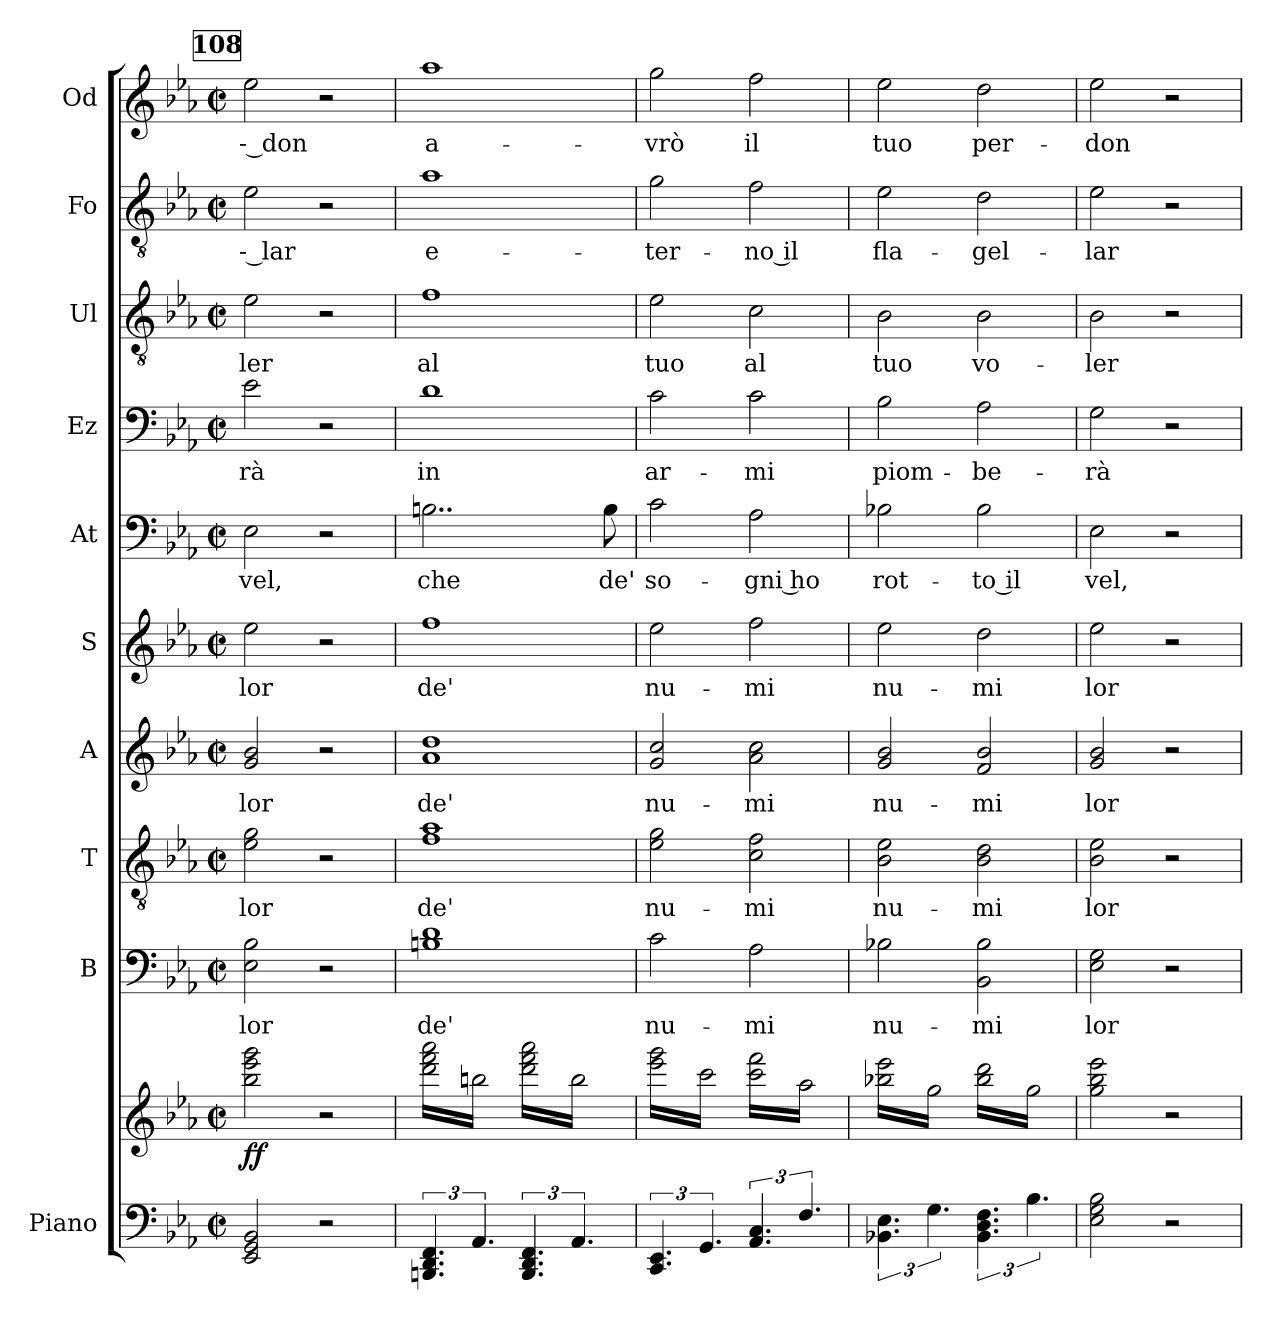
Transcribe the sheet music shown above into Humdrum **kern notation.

**kern	**kern	**dynam	**kern	**text	**kern	**text	**kern	**text	**kern	**text	**kern	**text	**kern	**text	**kern	**text	**kern	**text	**kern	**text
*part10	*part10	*part10	*part9	*part9	*part8	*part8	*part7	*part7	*part6	*part6	*part5	*part5	*part4	*part4	*part3	*part3	*part2	*part2	*part1	*part1
*staff11	*staff10	*staff10/11	*staff9	*staff9	*staff8	*staff8	*staff7	*staff7	*staff6	*staff6	*staff5	*staff5	*staff4	*staff4	*staff3	*staff3	*staff2	*staff2	*staff1	*staff1
*I"Piano	*	*	*I"B	*	*I"T	*	*I"A	*	*I"S	*	*I"At	*	*I"Ez	*	*I"Ul	*	*I"Fo	*	*I"Od	*
*I'Pno	*	*	*I'B	*	*I'T	*	*I'A	*	*I'S	*	*I'At	*	*I'Ez	*	*I'Ul	*	*I'Fo	*	*I'Od	*
*clefF4	*clefG2	*	*clefF4	*	*clefGv2	*	*clefG2	*	*clefG2	*	*clefF4	*	*clefF4	*	*clefGv2	*	*clefGv2	*	*clefG2	*
*k[b-e-a-]	*k[b-e-a-]	*	*k[b-e-a-]	*	*k[b-e-a-]	*	*k[b-e-a-]	*	*k[b-e-a-]	*	*k[b-e-a-]	*	*k[b-e-a-]	*	*k[b-e-a-]	*	*k[b-e-a-]	*	*k[b-e-a-]	*
*M2/2	*M2/2	*	*M2/2	*	*M2/2	*	*M2/2	*	*M2/2	*	*M2/2	*	*M2/2	*	*M2/2	*	*M2/2	*	*M2/2	*
*met(c|)	*met(c|)	*	*met(c|)	*	*met(c|)	*	*met(c|)	*	*met(c|)	*	*met(c|)	*	*met(c|)	*	*met(c|)	*	*met(c|)	*	*met(c|)	*
!!LO:REH:place=s1:a:B:fs=14:t=108
=210	=210	=210	=210	=210	=210	=210	=210	=210	=210	=210	=210	=210	=210	=210	=210	=210	=210	=210	=210	=210
!	!	!LO:DY:b	!	!LO:LY:b	!	!LO:LY:b	!	!LO:LY:b	!	!LO:LY:b	!	!LO:LY:b	!	!LO:LY:b	!	!LO:LY:b	!	!LO:LY:b	!	!LO:LY:b
2EE-/ 2GG/ 2BB-/	2bb-\ 2eee-\ 2ggg\	ff	2E-\ 2B-!\	lor	2e-!\ 2g\	lor	2g/ 2b-!/	lor	2ee-\	lor	2E-\	vel,	2e-\	- rà	2e-\	- ler	2e-\	-- lar	2ee-\	-- don
2r	2r	.	2r	.	2r	.	2r	.	2r	.	2r	.	2r	.	2r	.	2r	.	2r	.
=211	=211	=211	=211	=211	=211	=211	=211	=211	=211	=211	=211	=211	=211	=211	=211	=211	=211	=211	=211	=211
!	!	!	!	!LO:LY:b	!	!LO:LY:b	!	!LO:LY:b	!	!LO:LY:b	!	!LO:LY:b	!	!LO:LY:b	!	!LO:LY:b	!	!LO:LY:b	!	!LO:LY:b
*	*tremolo	*	*	*	*	*	*	*	*	*	*	*	*	*	*	*	*	*	*	*
6.BBBn/ 6.DD/ 6.FF/	16ddd\ 16fff\ 16aaa-\LL	.	1Bn 1d!	de'	1f! 1a-	de'	1a- 1dd!	de'	1ff	de'	2..Bn\	che	1d	in	1f	al	1a-	e-	1aa-	a-
.	16bbn\	.	.	.	.	.	.	.	.	.	.	.	.	.	.	.	.	.	.	.
.	16ddd\ 16fff\ 16aaa-\	.	.	.	.	.	.	.	.	.	.	.	.	.	.	.	.	.	.	.
.	16bbn\	.	.	.	.	.	.	.	.	.	.	.	.	.	.	.	.	.	.	.
6.AA-/	16ddd\ 16fff\ 16aaa-\	.	.	.	.	.	.	.	.	.	.	.	.	.	.	.	.	.	.	.
.	16bbn\	.	.	.	.	.	.	.	.	.	.	.	.	.	.	.	.	.	.	.
.	16ddd\ 16fff\ 16aaa-\	.	.	.	.	.	.	.	.	.	.	.	.	.	.	.	.	.	.	.
.	16bbn\JJ	.	.	.	.	.	.	.	.	.	.	.	.	.	.	.	.	.	.	.
6.BBB/ 6.DD/ 6.FF/	16ddd\ 16fff\ 16aaa-\LL	.	.	.	.	.	.	.	.	.	.	.	.	.	.	.	.	.	.	.
.	16bb\	.	.	.	.	.	.	.	.	.	.	.	.	.	.	.	.	.	.	.
.	16ddd\ 16fff\ 16aaa-\	.	.	.	.	.	.	.	.	.	.	.	.	.	.	.	.	.	.	.
.	16bb\	.	.	.	.	.	.	.	.	.	.	.	.	.	.	.	.	.	.	.
6.AA-/	16ddd\ 16fff\ 16aaa-\	.	.	.	.	.	.	.	.	.	.	.	.	.	.	.	.	.	.	.
.	16bb\	.	.	.	.	.	.	.	.	.	.	.	.	.	.	.	.	.	.	.
!	!	!	!	!	!	!	!	!	!	!	!	!LO:LY:b	!	!	!	!	!	!	!	!
.	16ddd\ 16fff\ 16aaa-\	.	.	.	.	.	.	.	.	.	8B\	de'	.	.	.	.	.	.	.	.
.	16bb\JJ	.	.	.	.	.	.	.	.	.	.	.	.	.	.	.	.	.	.	.
=212	=212	=212	=212	=212	=212	=212	=212	=212	=212	=212	=212	=212	=212	=212	=212	=212	=212	=212	=212	=212
!	!	!	!	!LO:LY:b	!	!LO:LY:b	!	!LO:LY:b	!	!LO:LY:b	!	!LO:LY:b	!	!LO:LY:b	!	!LO:LY:b	!	!LO:LY:b	!	!LO:LY:b
6.CC/ 6.EE-/	16eee-\ 16ggg\LL	.	2c\	nu-	2e-!\ 2g\	nu-	2g/ 2cc!/	nu-	2ee-\	nu-	2c\	so-	2c\	ar-	2e-\	tuo	2g\	-ter-	2gg\	-vrò
.	16ccc\	.	.	.	.	.	.	.	.	.	.	.	.	.	.	.	.	.	.	.
.	16eee-\ 16ggg\	.	.	.	.	.	.	.	.	.	.	.	.	.	.	.	.	.	.	.
.	16ccc\	.	.	.	.	.	.	.	.	.	.	.	.	.	.	.	.	.	.	.
6.GG/	16eee-\ 16ggg\	.	.	.	.	.	.	.	.	.	.	.	.	.	.	.	.	.	.	.
.	16ccc\	.	.	.	.	.	.	.	.	.	.	.	.	.	.	.	.	.	.	.
.	16eee-\ 16ggg\	.	.	.	.	.	.	.	.	.	.	.	.	.	.	.	.	.	.	.
.	16ccc\JJ	.	.	.	.	.	.	.	.	.	.	.	.	.	.	.	.	.	.	.
!	!	!	!	!LO:LY:b	!	!LO:LY:b	!	!LO:LY:b	!	!LO:LY:b	!	!LO:LY:b	!	!LO:LY:b	!	!LO:LY:b	!	!LO:LY:b	!	!LO:LY:b
6.AA-/ 6.C/	16ccc\ 16fff\LL	.	2A-\	-mi	2c!\ 2f\	-mi	2a-\ 2cc!\	-mi	2ff\	-mi	2A-\	-gni ho	2c\	-mi	2c\	al	2f\	-no il	2ff\	il
.	16aa-\	.	.	.	.	.	.	.	.	.	.	.	.	.	.	.	.	.	.	.
.	16ccc\ 16fff\	.	.	.	.	.	.	.	.	.	.	.	.	.	.	.	.	.	.	.
.	16aa-\	.	.	.	.	.	.	.	.	.	.	.	.	.	.	.	.	.	.	.
6.F/	16ccc\ 16fff\	.	.	.	.	.	.	.	.	.	.	.	.	.	.	.	.	.	.	.
.	16aa-\	.	.	.	.	.	.	.	.	.	.	.	.	.	.	.	.	.	.	.
.	16ccc\ 16fff\	.	.	.	.	.	.	.	.	.	.	.	.	.	.	.	.	.	.	.
.	16aa-\JJ	.	.	.	.	.	.	.	.	.	.	.	.	.	.	.	.	.	.	.
=213	=213	=213	=213	=213	=213	=213	=213	=213	=213	=213	=213	=213	=213	=213	=213	=213	=213	=213	=213	=213
!	!	!	!	!LO:LY:b	!	!LO:LY:b	!	!LO:LY:b	!	!LO:LY:b	!	!LO:LY:b	!	!LO:LY:b	!	!LO:LY:b	!	!LO:LY:b	!	!LO:LY:b
6.BB-X\ 6.E-\	16bb-X\ 16eee-\LL	.	2B-X\	nu-	2B-!\ 2e-\	nu-	2g/ 2b-!/	nu-	2ee-\	nu-	2B-X\	rot-	2B-\	piom-	2B-\	tuo	2e-\	fla-	2ee-\	tuo
.	16gg\	.	.	.	.	.	.	.	.	.	.	.	.	.	.	.	.	.	.	.
.	16bb-X\ 16eee-\	.	.	.	.	.	.	.	.	.	.	.	.	.	.	.	.	.	.	.
.	16gg\	.	.	.	.	.	.	.	.	.	.	.	.	.	.	.	.	.	.	.
6.G\	16bb-X\ 16eee-\	.	.	.	.	.	.	.	.	.	.	.	.	.	.	.	.	.	.	.
.	16gg\	.	.	.	.	.	.	.	.	.	.	.	.	.	.	.	.	.	.	.
.	16bb-X\ 16eee-\	.	.	.	.	.	.	.	.	.	.	.	.	.	.	.	.	.	.	.
.	16gg\JJ	.	.	.	.	.	.	.	.	.	.	.	.	.	.	.	.	.	.	.
!	!	!	!	!LO:LY:b	!	!LO:LY:b	!	!LO:LY:b	!	!LO:LY:b	!	!LO:LY:b	!	!LO:LY:b	!	!LO:LY:b	!	!LO:LY:b	!	!LO:LY:b
6.BB-\ 6.D\ 6.F\	16bb-\ 16ddd\LL	.	2BB-\ 2B-!\	-mi	2B-!\ 2d\	-mi	2f/ 2b-!/	-mi	2dd\	-mi	2B-\	-to il	2A-\	-be-	2B-\	vo-	2d\	-gel-	2dd\	per-
.	16gg\	.	.	.	.	.	.	.	.	.	.	.	.	.	.	.	.	.	.	.
.	16bb-\ 16ddd\	.	.	.	.	.	.	.	.	.	.	.	.	.	.	.	.	.	.	.
.	16gg\	.	.	.	.	.	.	.	.	.	.	.	.	.	.	.	.	.	.	.
6.B-\	16bb-\ 16ddd\	.	.	.	.	.	.	.	.	.	.	.	.	.	.	.	.	.	.	.
.	16gg\	.	.	.	.	.	.	.	.	.	.	.	.	.	.	.	.	.	.	.
.	16bb-\ 16ddd\	.	.	.	.	.	.	.	.	.	.	.	.	.	.	.	.	.	.	.
.	16gg\JJ	.	.	.	.	.	.	.	.	.	.	.	.	.	.	.	.	.	.	.
*	*Xtremolo	*	*	*	*	*	*	*	*	*	*	*	*	*	*	*	*	*	*	*
=214	=214	=214	=214	=214	=214	=214	=214	=214	=214	=214	=214	=214	=214	=214	=214	=214	=214	=214	=214	=214
!	!	!	!	!LO:LY:b	!	!LO:LY:b	!	!LO:LY:b	!	!LO:LY:b	!	!LO:LY:b	!	!LO:LY:b	!	!LO:LY:b	!	!LO:LY:b	!	!LO:LY:b
2E-\ 2G\ 2B-\	2gg\ 2bb-\ 2eee-\	.	2E-\ 2G!\	lor	2B-!\ 2e-\	lor	2g/ 2b-!/	lor	2ee-\	lor	2E-\	vel,	2G\	-rà	2B-\	-ler	2e-\	-lar	2ee-\	-don
.	.	.	.	.	.	.	.	.	.	.	.	.	.	.	.	.	.	.	.	.
.	.	.	.	.	.	.	.	.	.	.	.	.	.	.	.	.	.	.	.	.
.	.	.	.	.	.	.	.	.	.	.	.	.	.	.	.	.	.	.	.	.
2r	2r	.	2r	.	2r	.	2r	.	2r	.	2r	.	2r	.	2r	.	2r	.	2r	.
=	=	=	=	=	=	=	=	=	=	=	=	=	=	=	=	=	=	=	=	=
*-	*-	*-	*-	*-	*-	*-	*-	*-	*-	*-	*-	*-	*-	*-	*-	*-	*-	*-	*-	*-
